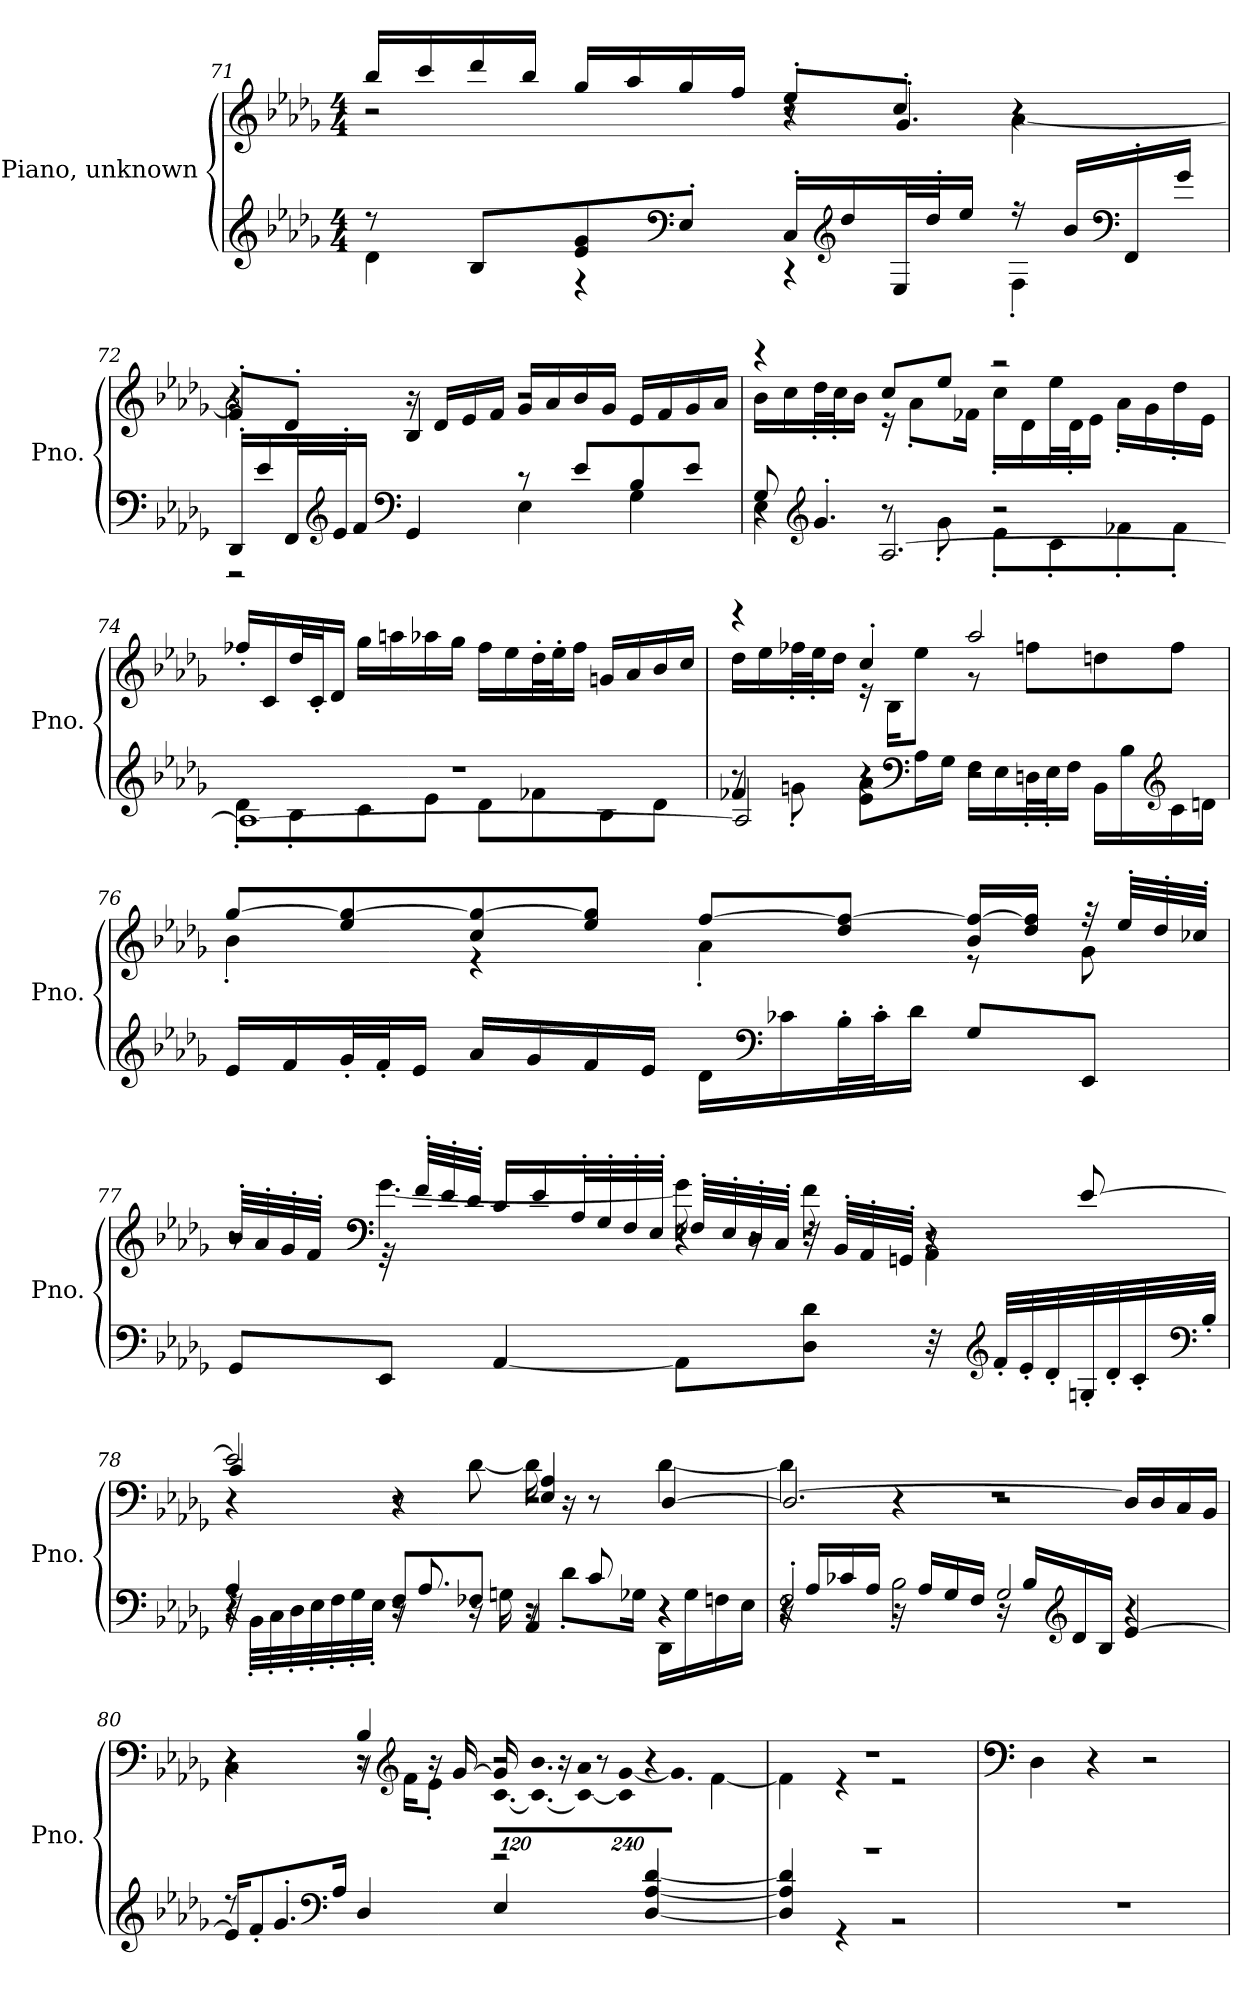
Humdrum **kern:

**kern	**kern
*part1	*part1
*staff2	*staff1
*I"Piano, unknown	*
*I'Pno.	*
*clefG2	*clefG2
*k[b-e-a-d-g-]	*k[b-e-a-d-g-]
*M4/4	*M4/4
=71	=71
*^	*^
*	*	*	*^
8r	4d-\	16bb-/LL	2r	2r
.	.	16ccc/	.	.
8B-/L	.	16ddd-/	.	.
.	.	16bb-/JJ	.	.
8e-/ 8g-/	4r	16gg-/LL	.	.
.	.	16aa-/	.	.
*clefF4	*	*	*	*
8E-'/J	.	16gg-/	.	.
.	.	16ff/JJ	.	.
16C'/LL	4r	8ee-'/L	4r	8r
*clefG2	*	*	*	*
16dd-/	.	.	.	.
32E-/L	.	8cc'/J	.	4.g-'/
32dd-'/J	.	.	.	.
16ee-/JJ	.	.	.	.
16r	4F'\	4r	[4a-\	.
16b-/LL	.	.	.	.
*clefF4	*	*	*	*
16FF'/	.	.	.	.
16g-/JJ	.	.	.	.
!!LO:LB:g=z	!!	!!
=72	=72	=72	=72	=72
16DD-'/LL	2r	8f'/L	2a-\]	4r
16e-/	.	.	.	.
32FF/L	.	8d-'/J	.	.
*clefG2	*	*	*	*
32e-'/J	.	.	.	.
16f/JJ	.	.	.	.
*clefF4	*	*	*	*
4GG-/	.	16r	.	4B-/
.	.	16d-/LL	.	.
.	.	16e-/	.	.
.	.	16f/JJ	.	.
8r	4E-\	16g-/LL	2r	2r
.	.	16a-/	.	.
8e-/L	.	16b-/	.	.
.	.	16g-/JJ	.	.
8B-/	4G-\	16e-/LL	.	.
.	.	16f/	.	.
8e-/J	.	16g-/	.	.
.	.	16a-/JJ	.	.
*	*	*	*v	*v
=73	=73	=73	=73
*	*^	*	*
8G-/	4E-\	4r	4r	16b-\LL
.	.	.	.	16cc\
*clefG2	*	*	*	*
4.g-'/	.	.	.	32dd-'\L
.	.	.	.	32cc'\J
.	.	.	.	16b-\JJ
.	8r	[2.A-/	8cc/L	16r
.	.	.	.	8a-'\L
.	8g-'\	.	8ee-/J	.
.	.	.	.	16f-X\Jk
2r	8e-'\L	.	2r	16cc'\LL
.	.	.	.	16d-\
.	8c'\	.	.	32ee-\L
.	.	.	.	32d-'\J
.	.	.	.	16e-\JJ
.	8f-X'\	.	.	16a-'\LL
.	.	.	.	16g-\
.	8f-'\J	.	.	16dd-'\
.	.	.	.	16e-\JJ
*	*	*	*v	*v
!!LO:LB:g=z
=74	=74	=74	=74
1r	8d-'\L	1A-_	16ff-X'/LL
.	.	.	16c/
.	8B-'\	.	32dd-/L
.	.	.	32c'/J
.	.	.	16d-/JJ
.	8c\	.	16gg-\LL
.	.	.	16aan\
.	8e-\J	.	16aa-X\
.	.	.	16gg-\JJ
.	8d-\L	.	16ff-\LL
.	.	.	16ee-\
.	8f-X\	.	32dd-'\L
.	.	.	32ee-'\J
.	.	.	16ff-\JJ
.	8B-\	.	16gn/LL
.	.	.	16a-/
.	8d-\J	.	16b-/
.	.	.	16cc/JJ
=75	=75	=75	=75
*	*	*	*^
4f-X/	8r	2A-/]	4r	16dd-\LL
.	.	.	.	16ee-\
.	8gn'\	.	.	32ff-X'\L
.	.	.	.	32ee-'\J
.	.	.	.	16dd-\JJ
4r	8e-\ 8a-\L	.	4cc'/	16r
.	.	.	.	16B-\KL
*clefF4	*	*	*	*
.	16A-\L	.	.	8ee-\J
.	16G-\JJ	.	.	.
2r	16F\LL	2r	2aa-/	8r
.	16E-\	.	.	.
.	32Dn'\L	.	.	8ffn\L
.	32E-'\J	.	.	.
.	16F\JJ	.	.	.
.	16BB-\LL	.	.	8ddn\
.	16B-\	.	.	.
*clefG2	*	*	*	*
.	16c\	.	.	8ff\J
.	16dn\JJ	.	.	.
*v	*v	*v	*	*
!!LO:LB:g=z	!!
=76	=76	=76
16e-/LL	[8gg-/L	4b-'\
16f/	.	.
32g-'/L	8ee-/ 8gg-/_	.
32f'/J	.	.
16e-/JJ	.	.
16a-/LL	8cc/ 8gg-/_	4r
16g-/	.	.
16f/	8ee-/ 8gg-/]J	.
16e-/JJ	.	.
16d-\LL	[8ff/L	4a-'\
*clefF4	*	*
16c-X\	.	.
32B-'\L	8dd-/ 8ff/_J	.
32c-'\J	.	.
16d-\JJ	.	.
8G-/L	16b-/ 16ff/_LL	8r
.	16dd-/ 16ff/]JJ	.
8EE-/J	32r	8g-\
.	32ee-'/LLL	.
.	32dd-'/	.
.	32cc-X'/JJJ	.
!!LO:LB:g=z
=77	=77	=77
*	*	*^
8GG-/L	2r	8r	32b-'/LLL
.	.	.	32a-'/
.	.	.	32g-'/
.	.	.	32f'/JJJ
*	*clefF4	*	*
8EE-/J	.	[4.g-\	32r
.	.	.	32f'/LLL
.	.	.	32e-'/
.	.	.	32d-'/JJJ
[4AA-/	.	.	16c/LL
.	.	.	16e-/
.	.	.	32A-'/L
.	.	.	32G-'/
.	.	.	32F'/
.	.	.	32E-'/JJJ
8AA-\L]	4r	16g-\]	32F'/LLL
.	.	.	32E-'/
.	.	16r	32D-'/
.	.	.	32C'/JJJ
8D-\ 8d-\J	.	8f\	32r
.	.	.	32BB-'/LLL
.	.	.	32AA-'/
.	.	.	32GGn'/JJJ
32r	8r	4AA-\	4r
*clefG2	*	*	*
32f'/LLL	.	.	.
32e-'/	.	.	.
32d-'/	.	.	.
32Gn'/	[8e-/	.	.
32d-'/	.	.	.
32c'/	.	.	.
*clefF4	*	*	*
32B-'/JJJ	.	.	.
!!LO:LB:g=z	!!	!!
=78	=78	=78	=78
*^	*	*	*
*	*^	*	*	*
4r	32r	4A-/	2e-/]	4r	4c/
.	32BB-'\LLL	.	.	.	.
.	32C'\	.	.	.	.
.	32D-'\	.	.	.	.
.	32E-'\	.	.	.	.
.	32F'\	.	.	.	.
.	32G-'\	.	.	.	.
.	32E-'\JJJ	.	.	.	.
16r	8r	8F/L	.	8r	4r
8.A-'/	.	.	.	.	.
.	16r	8F-X/J	.	[8d-\	.
.	16Gn\	.	.	.	.
8r	16r	4AA-/	2r	16d-\]	4E-/ 4A-/
.	8d-'\L	.	.	16r	.
8c/	.	.	.	8r	.
.	16G-X\Jk	.	.	.	.
4r	16DD-\LL	4r	.	[4d-\	[4D-/
.	16G-\	.	.	.	.
.	16Fn\	.	.	.	.
.	16E-\JJ	.	.	.	.
=79	=79	=79	=79	=79	=79
2F'/	4r	16r	1r	4d-\]	2.D-/_
.	.	16A-/LL	.	.	.
.	.	16c-X/	.	.	.
.	.	16A-/JJ	.	.	.
.	2B-'\	16r	.	4r	.
.	.	16A-/LL	.	.	.
.	.	16G-/	.	.	.
.	.	16F/JJ	.	.	.
2G-/	.	16r	.	2r	.
.	.	16B-/LL	.	.	.
*clefG2	*	*	*	*	*
.	.	16d-/	.	.	.
.	.	16B-/JJ	.	.	.
.	4r	[4e-/	.	.	16D-/LL]
.	.	.	.	.	16D-/
.	.	.	.	.	16C/
.	.	.	.	.	16BB-/JJ
*	*v	*v	*	*	*
!!LO:PB:g=z	!!	!!
=80	=80	=80	=80	=80
8r	16e-/KL]	4r	4C\	4r
.	8f'/	.	.	.
4.g-'/	.	.	.	.
*clefF4	*	*	*	*
.	16A-/Jk	.	.	.
.	4D-/	8r	16r	4B-/
*	*	*clefG2	*	*
.	.	.	16f\KL	.
.	.	16r	8e-'\J	.
.	.	[16g-/	.	.
*	*	*	*Xbrackettup	*
!	!	!	!LO:N:vis=32.	!
2r	4E-/	16g-/]	[1920%103c\LLL	2r
!	!	!	!LO:N:vis=32.	!
.	.	.	1920%103c\_ 1920%103b-\J	.
.	.	16r	.	.
!	!	!	!LO:N:vis=16	!
.	.	.	1920%137c\_ 1920%137a-\	.
.	.	8r	.	.
!	!	!	!LO:N:vis=64	!
.	.	.	960%17c\] [960%17g-\KL	.
!	!	!	!LO:N:vis=32.	!
.	.	.	1920%103g-\JJJ]	.
.	[4D-/ [4A-/ [4d-/	4r	[4f\	.
*	*	*	*v	*v
=81	=81	=81	=81
1r	4D-/] 4A-/] 4d-/]	1r	4f\]
.	4r	.	4r
.	2r	.	2r
*v	*v	*	*
*	*v	*v
=82	=82
*	*clefF4
1r	4D-\
.	4r
.	2r
=	=
*-	*-
